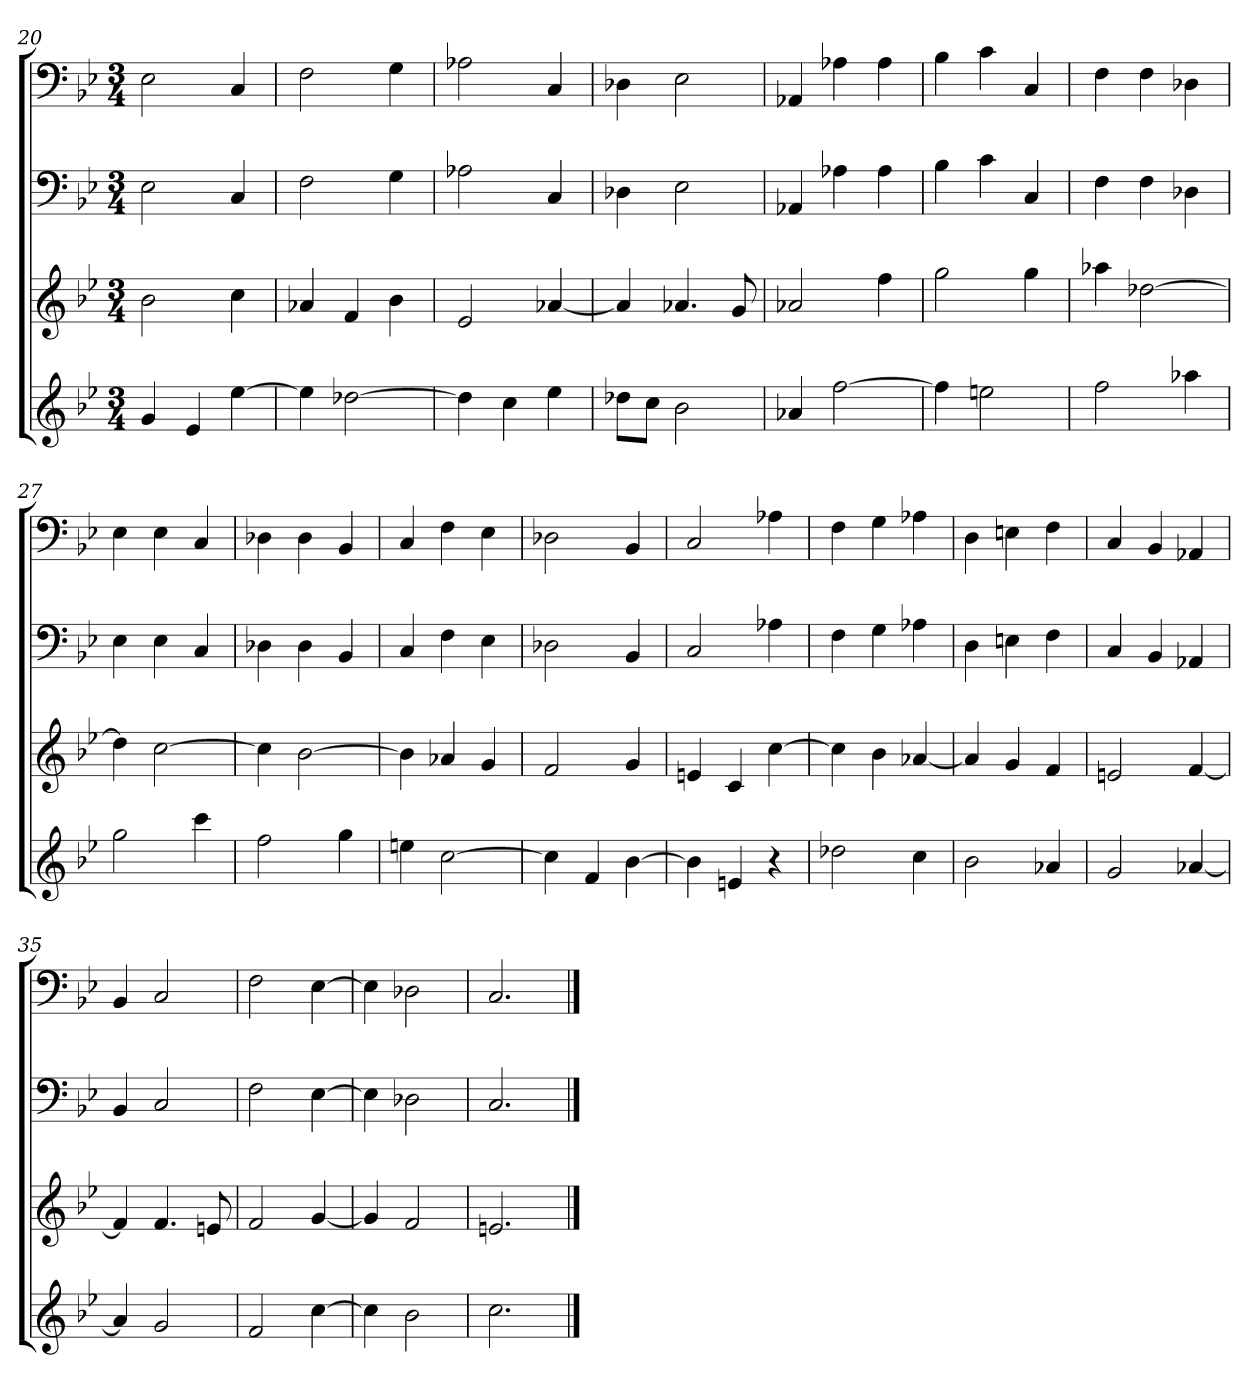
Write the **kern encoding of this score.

**kern	**kern	**kern	**kern
*part4	*part3	*part2	*part1
*staff4	*staff3	*staff2	*staff1
*k[b-e-]	*k[b-e-]	*k[b-e-]	*k[b-e-]
*B-:	*B-:	*B-:	*B-:
*M3/4	*M3/4	*M3/4	*M3/4
=20	=20	=20	=20
4g	2b-	2E-	2E-
4e-	.	.	.
[4ee-	4cc	4C	4C
=21	=21	=21	=21
4ee-]	4a-X	2F	2F
[2dd-X	4f	.	.
.	4b-	4G	4G
=22	=22	=22	=22
4dd-]	2e-	2A-X	2A-X
4cc	.	.	.
4ee-	[4a-X	4C	4C
=23	=23	=23	=23
8dd-XL	4a-]	4D-X	4D-X
8ccJ	.	.	.
2b-	4.a-X	2E-	2E-
.	8g	.	.
=24	=24	=24	=24
4a-X	2a-X	4AA-X	4AA-X
[2ff	.	4A-X	4A-X
.	4ff	4A-	4A-
=25	=25	=25	=25
4ff]	2gg	4B-	4B-
2een	.	4c	4c
.	4gg	4C	4C
=26	=26	=26	=26
2ff	4aa-X	4F	4F
.	[2dd-X	4F	4F
4aa-X	.	4D-X	4D-X
=27	=27	=27	=27
2gg	4dd-]	4E-	4E-
.	[2cc	4E-	4E-
4ccc	.	4C	4C
=28	=28	=28	=28
2ff	4cc]	4D-X	4D-X
.	[2b-	4D-	4D-
4gg	.	4BB-	4BB-
=29	=29	=29	=29
4een	4b-]	4C	4C
[2cc	4a-X	4F	4F
.	4g	4E-	4E-
=30	=30	=30	=30
4cc]	2f	2D-X	2D-X
4f	.	.	.
[4b-	4g	4BB-	4BB-
=31	=31	=31	=31
4b-]	4en	2C	2C
4en	4c	.	.
4r	[4cc	4A-X	4A-X
=32	=32	=32	=32
2dd-X	4cc]	4F	4F
.	4b-	4G	4G
4cc	[4a-X	4A-X	4A-X
=33	=33	=33	=33
2b-	4a-]	4D	4D
.	4g	4En	4En
4a-X	4f	4F	4F
=34	=34	=34	=34
2g	2en	4C	4C
.	.	4BB-	4BB-
[4a-X	[4f	4AA-X	4AA-X
=35	=35	=35	=35
4a-]	4f]	4BB-	4BB-
2g	4.f	2C	2C
.	8en	.	.
=36	=36	=36	=36
2f	2f	2F	2F
[4cc	[4g	[4E-	[4E-
=37	=37	=37	=37
4cc]	4g]	4E-]	4E-]
2b-	2f	2D-X	2D-X
=38	=38	=38	=38
2.cc	2.en	2.C	2.C
==	==	==	==
*-	*-	*-	*-
